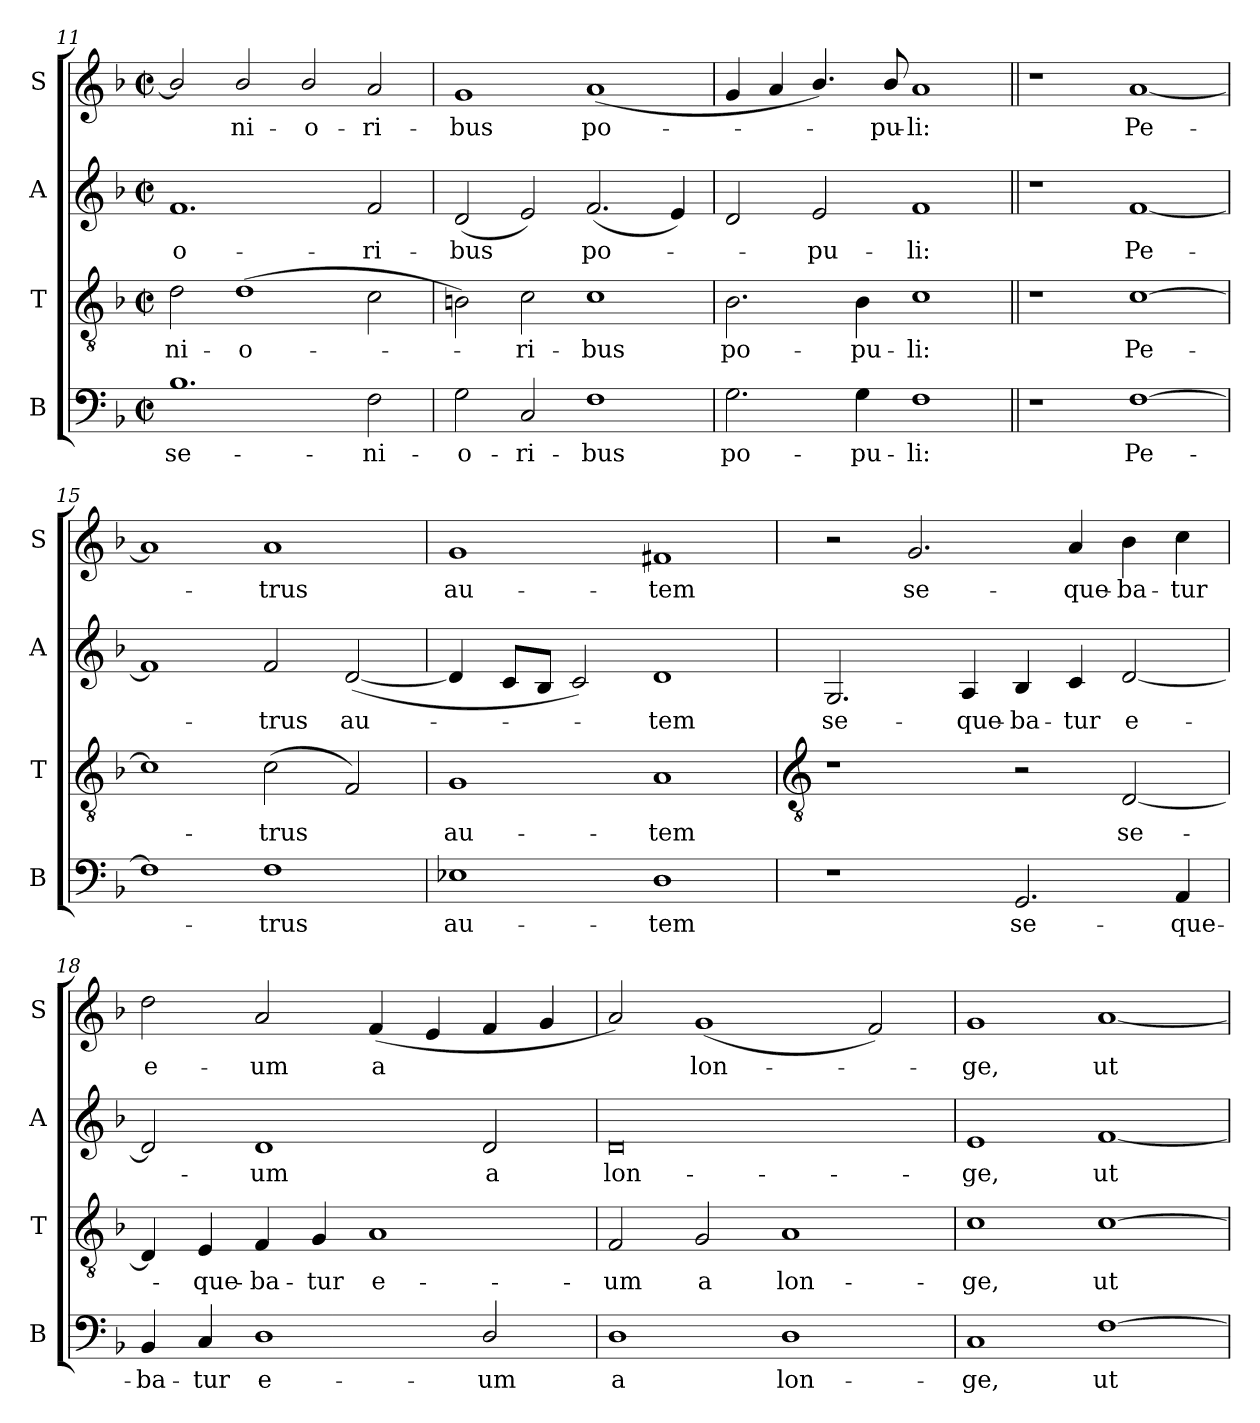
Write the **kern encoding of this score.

**kern	**text	**kern	**text	**kern	**text	**kern	**text
*part4	*part4	*part3	*part3	*part2	*part2	*part1	*part1
*staff4	*staff4	*staff3	*staff3	*staff2	*staff2	*staff1	*staff1
*I"B	*	*I"T	*	*I"A	*	*I"S	*
*I'B	*	*I'T	*	*I'A	*	*I'S	*
*clefF4	*	*clefGv2	*	*clefG2	*	*clefG2	*
*k[b-]	*	*k[b-]	*	*k[b-]	*	*k[b-]	*
*F:	*	*F:	*	*F:	*	*F:	*
*M4/2	*	*M4/2	*	*M4/2	*	*M4/2	*
*met(c|)	*	*met(c|)	*	*met(c|)	*	*met(c|)	*
=11	=11	=11	=11	=11	=11	=11	=11
!	!LO:LY:b	!	!LO:LY:b	!	!LO:LY:b	!	!
1.B-	se-	2d	-ni-	1.f	-o-	2b-/]	.
!	!	!	!LO:LY:b	!	!	!	!LO:LY:b
.	.	(>1d	-o-	.	.	2b-/	ni-
!	!	!	!	!	!	!	!LO:LY:b
.	.	.	.	.	.	2b-/	-o-
!	!LO:LY:b	!	!	!	!LO:LY:b	!	!LO:LY:b
2F	-ni-	2c	.	2f	-ri-	2a	-ri-
=12	=12	=12	=12	=12	=12	=12	=12
!	!LO:LY:b	!	!	!	!LO:LY:b	!	!LO:LY:b
2G	-o-	2Bn)	.	(<2d	-bus	1g	-bus
!	!LO:LY:b	!	!LO:LY:b	!	!	!	!
2C	-ri-	2c	ri-	2e)	.	.	.
!	!LO:LY:b	!	!LO:LY:b	!	!LO:LY:b	!	!LO:LY:b
1F	-bus	1c	-bus	(<2.f	po-	(<1a	po-
.	.	.	.	4e)	.	.	.
=13	=13	=13	=13	=13	=13	=13	=13
!	!LO:LY:b	!	!LO:LY:b	!	!	!	!
2.G	po-	2.B-	po-	2d	.	4g	.
.	.	.	.	.	.	4a	.
!	!	!	!	!	!LO:LY:b	!	!
.	.	.	.	2e	pu-	4.b-/)	.
!	!LO:LY:b	!	!LO:LY:b	!	!	!	!
4G	-pu-	4B-	-pu-	.	.	.	.
!	!	!	!	!	!	!	!LO:LY:b
.	.	.	.	.	.	8b-/	pu-
!	!LO:LY:b	!	!LO:LY:b	!	!LO:LY:b	!	!LO:LY:b
1F	-li:	1c	-li:	1f	-li:	1a	-li:
=14||	=14||	=14||	=14||	=14||	=14||	=14||	=14||
1r	.	1r	.	1r	.	1r	.
!	!LO:LY:b	!	!LO:LY:b	!	!LO:LY:b	!	!LO:LY:b
[1F	Pe-	[1c	Pe-	[1f	Pe-	[1a	Pe-
=15	=15	=15	=15	=15	=15	=15	=15
1F]	.	1c]	.	1f]	.	1a]	.
!	!LO:LY:b	!	!LO:LY:b	!	!LO:LY:b	!	!LO:LY:b
1F	trus	(<2c	trus	2f	trus	1a	trus
!	!	!	!	!	!LO:LY:b	!	!
.	.	2F)	.	(<[2d	au-	.	.
=16	=16	=16	=16	=16	=16	=16	=16
!	!LO:LY:b	!	!LO:LY:b	!	!	!	!LO:LY:b
1E-X	au-	1G	au-	4d]	.	1g	au-
.	.	.	.	8cL	.	.	.
.	.	.	.	8B-J	.	.	.
.	.	.	.	2c)	.	.	.
!	!LO:LY:b	!	!LO:LY:b	!	!LO:LY:b	!	!LO:LY:b
1D	-tem	1A	-tem	1d	tem	1f#X	-tem
!!LO:LB:g=z
=17	=17	=17	=17	=17	=17	=17	=17
*	*	*clefGv2	*	*	*	*	*
!	!	!	!	!	!LO:LY:b	!	!
1r	.	1r	.	2.G	se-	2r	.
!	!	!	!	!	!	!	!LO:LY:b
.	.	.	.	.	.	2.g	se-
!	!	!	!	!	!LO:LY:b	!	!
.	.	.	.	4A	-que-	.	.
!	!LO:LY:b	!	!	!	!LO:LY:b	!	!
2.GG	se-	2r	.	4B-	-ba-	.	.
!	!	!	!	!	!LO:LY:b	!	!LO:LY:b
.	.	.	.	4c	-tur	4a	-que-
!	!	!	!LO:LY:b	!	!LO:LY:b	!	!LO:LY:b
.	.	[2D	se-	[2d	e-	4b-	-ba-
!	!LO:LY:b	!	!	!	!	!	!LO:LY:b
4AA	-que-	.	.	.	.	4cc	-tur
=18	=18	=18	=18	=18	=18	=18	=18
!	!LO:LY:b	!	!	!	!	!	!LO:LY:b
4BB-	-ba-	4D]	.	2d]	.	2dd	e-
!	!LO:LY:b	!	!LO:LY:b	!	!	!	!
4C	-tur	4E	que-	.	.	.	.
!	!LO:LY:b	!	!LO:LY:b	!	!LO:LY:b	!	!LO:LY:b
1D	e-	4F	-ba-	1d	um	2a	-um
!	!	!	!LO:LY:b	!	!	!	!
.	.	4G	-tur	.	.	.	.
!	!	!	!LO:LY:b	!	!	!	!LO:LY:b
.	.	1A	e-	.	.	(<4f	a
.	.	.	.	.	.	4e	.
!	!LO:LY:b	!	!	!	!LO:LY:b	!	!
2D/	-um	.	.	2d	a	4f	.
.	.	.	.	.	.	4g	.
=19	=19	=19	=19	=19	=19	=19	=19
!	!LO:LY:b	!	!LO:LY:b	!	!LO:LY:b	!	!
1D	a	2F	-um	0d	lon-	2a)	.
!	!	!	!LO:LY:b	!	!	!	!LO:LY:b
.	.	2G	a	.	.	(<1g	lon-
!	!LO:LY:b	!	!LO:LY:b	!	!	!	!
1D	lon-	1A	lon-	.	.	.	.
.	.	.	.	.	.	2f)	.
=20	=20	=20	=20	=20	=20	=20	=20
!	!LO:LY:b	!	!LO:LY:b	!	!LO:LY:b	!	!LO:LY:b
1C	-ge,	1c	-ge,	1e	-ge,	1g	ge,
!	!LO:LY:b	!	!LO:LY:b	!	!LO:LY:b	!	!LO:LY:b
[1F	ut	[1c	ut	[1f	ut	[1a	ut
=	=	=	=	=	=	=	=
*-	*-	*-	*-	*-	*-	*-	*-
